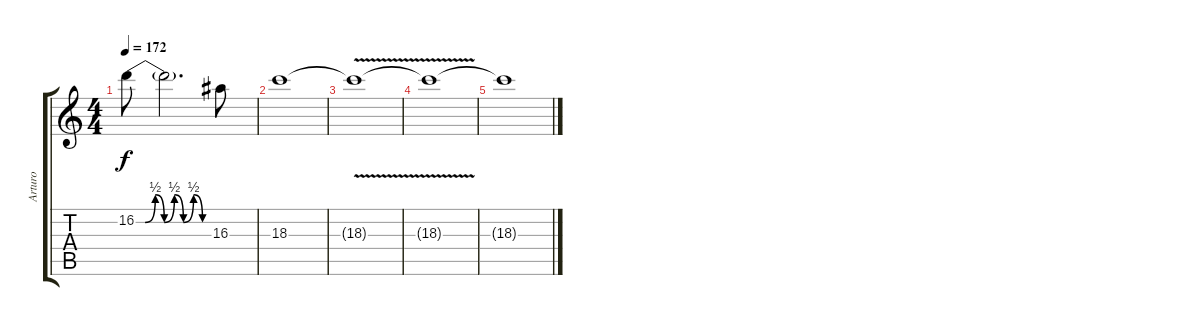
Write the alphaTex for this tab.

\track ("Arturo" "Arturo") {instrument electricguitarjazz}
\staff {score tabs}
\tuning (Eb4 Bb3 Gb3 Db3 Ab2 Eb2) {hide}
\ts (4 4)
\tempo 172
\clef g2
\ks c
16.2{be (custom 0 0 7 0 15 2 22 0 30 2 37 0 45 2 52 0 60 0)}.8{dy f} 16.2{t}.2{d} 16.3.8 |
18.3.1 |
18.3{v t}.1 |
18.3{t}.1{volume 0} |
18.3{t}.1
